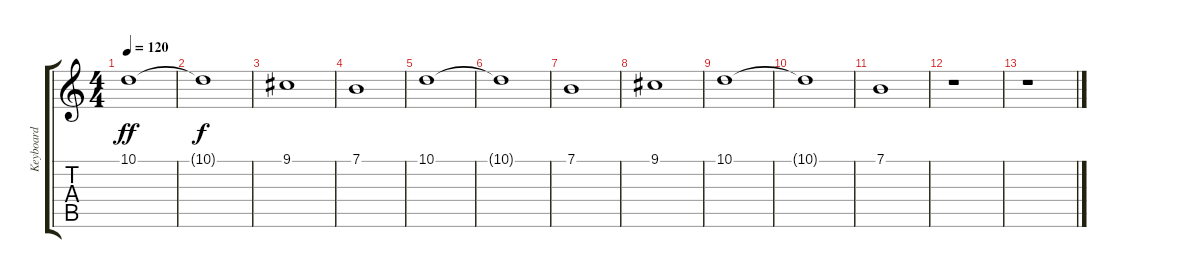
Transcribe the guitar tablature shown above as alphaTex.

\track ("Keyboard" "Keyboard") {instrument stringensemble2}
\staff {score tabs}
\tuning (E4 B3 G3 D3 A2 E2) {hide}
\ts (4 4)
\tempo 120
\clef g2
\ks c
10.1.1{dy ff} |
10.1{t}.1{dy f} |
9.1.1 |
7.1.1 |
10.1.1 |
10.1{t}.1 |
7.1.1 |
9.1.1 |
10.1.1 |
10.1{t}.1 |
7.1.1 |
r.1 |
r.1
